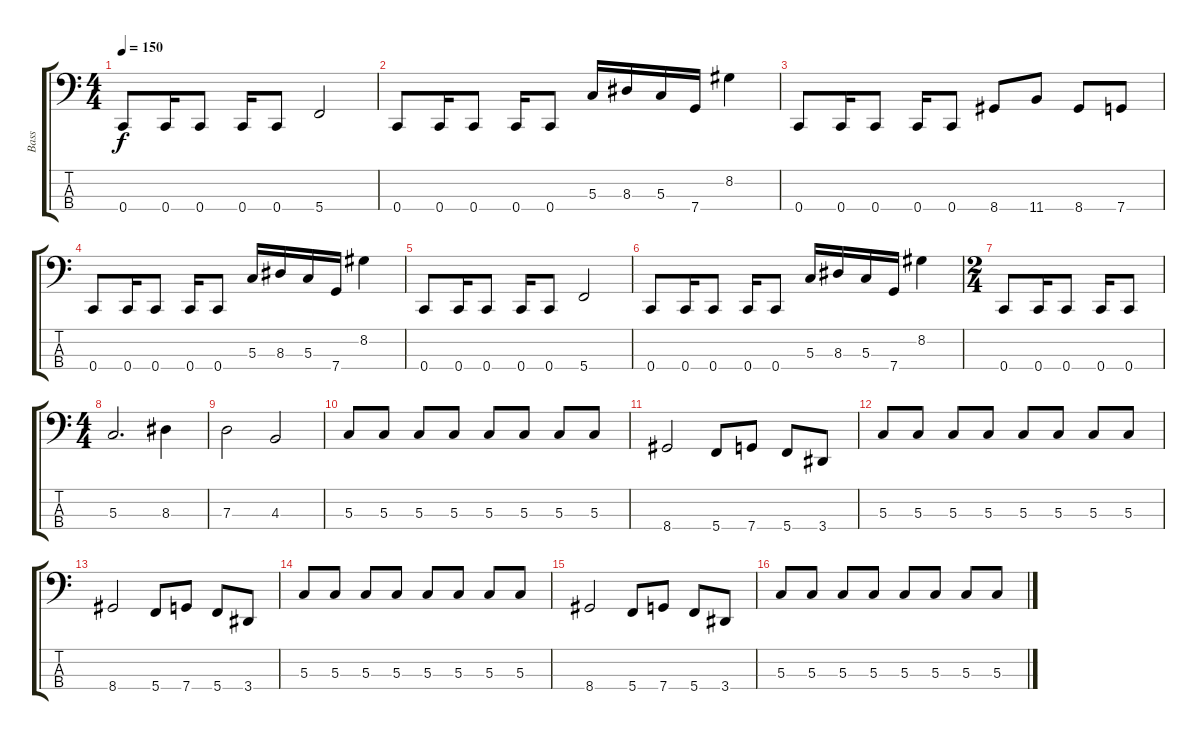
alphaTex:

\track ("Bass" "Bass") {instrument electricbasspick}
\staff {score tabs}
\tuning (F2 C2 G1 C1) {hide}
\ts (4 4)
\tempo 150
\clef f4
\ks c
0.4.8{dy f} 0.4.16 0.4.8 0.4.16 0.4.8 5.4.2 |
0.4.8 0.4.16 0.4.8 0.4.16 0.4.8 5.3.16 8.3.16 5.3.16 7.4.16 8.2.4 |
0.4.8 0.4.16 0.4.8 0.4.16 0.4.8 8.4.8 11.4.8 8.4.8 7.4.8 |
0.4.8 0.4.16 0.4.8 0.4.16 0.4.8 5.3.16 8.3.16 5.3.16 7.4.16 8.2.4 |
0.4.8 0.4.16 0.4.8 0.4.16 0.4.8 5.4.2 |
0.4.8 0.4.16 0.4.8 0.4.16 0.4.8 5.3.16 8.3.16 5.3.16 7.4.16 8.2.4 |
\ts (2 4)
0.4.8 0.4.16 0.4.8 0.4.16 0.4.8 |
\ts (4 4)
5.3.2{d} 8.3.4 |
7.3.2 4.3.2 |
5.3.8 5.3.8 5.3.8 5.3.8 5.3.8 5.3.8 5.3.8 5.3.8 |
8.4.2 5.4.8 7.4.8 5.4.8 3.4.8 |
5.3.8 5.3.8 5.3.8 5.3.8 5.3.8 5.3.8 5.3.8 5.3.8 |
8.4.2 5.4.8 7.4.8 5.4.8 3.4.8 |
5.3.8 5.3.8 5.3.8 5.3.8 5.3.8 5.3.8 5.3.8 5.3.8 |
8.4.2 5.4.8 7.4.8 5.4.8 3.4.8 |
5.3.8 5.3.8 5.3.8 5.3.8 5.3.8 5.3.8 5.3.8 5.3.8
